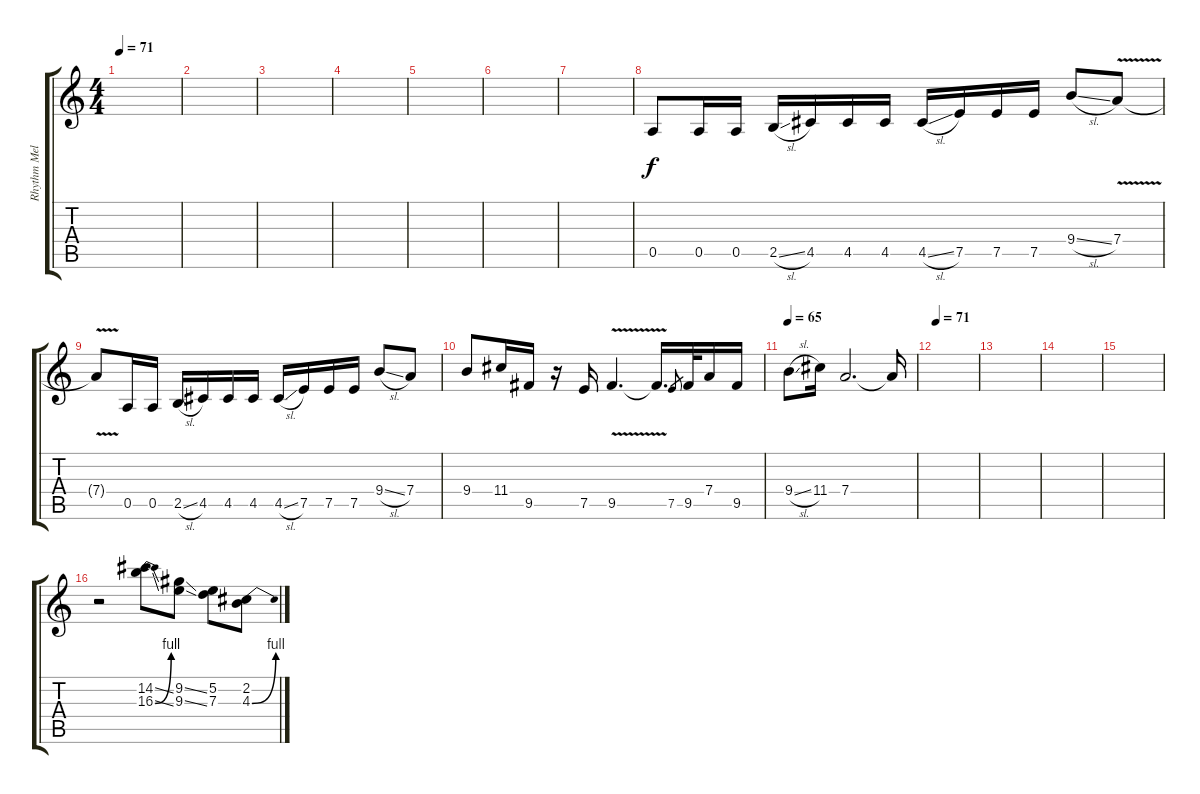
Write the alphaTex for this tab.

\track ("Rhythm Melody" "Rhythm Mel") {instrument acousticguitarnylon}
\staff {score tabs}
\tuning (E4 B3 G3 D3 A2 E2) {hide}
\ts (4 4)
\tempo 71
\clef g2
\ks c
|
|
|
|
|
|
|
0.5.8 0.5.16 0.5.16 2.5{sl}.16 4.5.16 4.5.16 4.5.16 4.5{sl}.16 7.5.16 7.5.16 7.5.16 9.4{sl}.8 7.4{v}.8 |
7.4{t}.8 0.5.16 0.5.16 2.5{sl}.16 4.5.16 4.5.16 4.5.16 4.5{sl}.16 7.5.16 7.5.16 7.5.16 9.4{sl}.8 7.4.8 |
9.4.8 11.4.16 9.5.16 r.16 7.5.16 9.5{v}.4{d} 9.5{t}.16{d} 7.5.8{gr} 9.5.32 7.4.16 9.5.16 |
\tempo 65
9.4{sl}.8 11.4.16 7.4.2{d} 7.4{t}.16 |
\tempo 71
|
|
|
|
r.2 (14.2{ss} 16.3{be (bend 0 0 60 4) ss}).8 (9.2{ss} 9.3{ss}).8 (5.2 7.3).8 (2.2 4.3{be (bend 0 0 60 4)}).8
